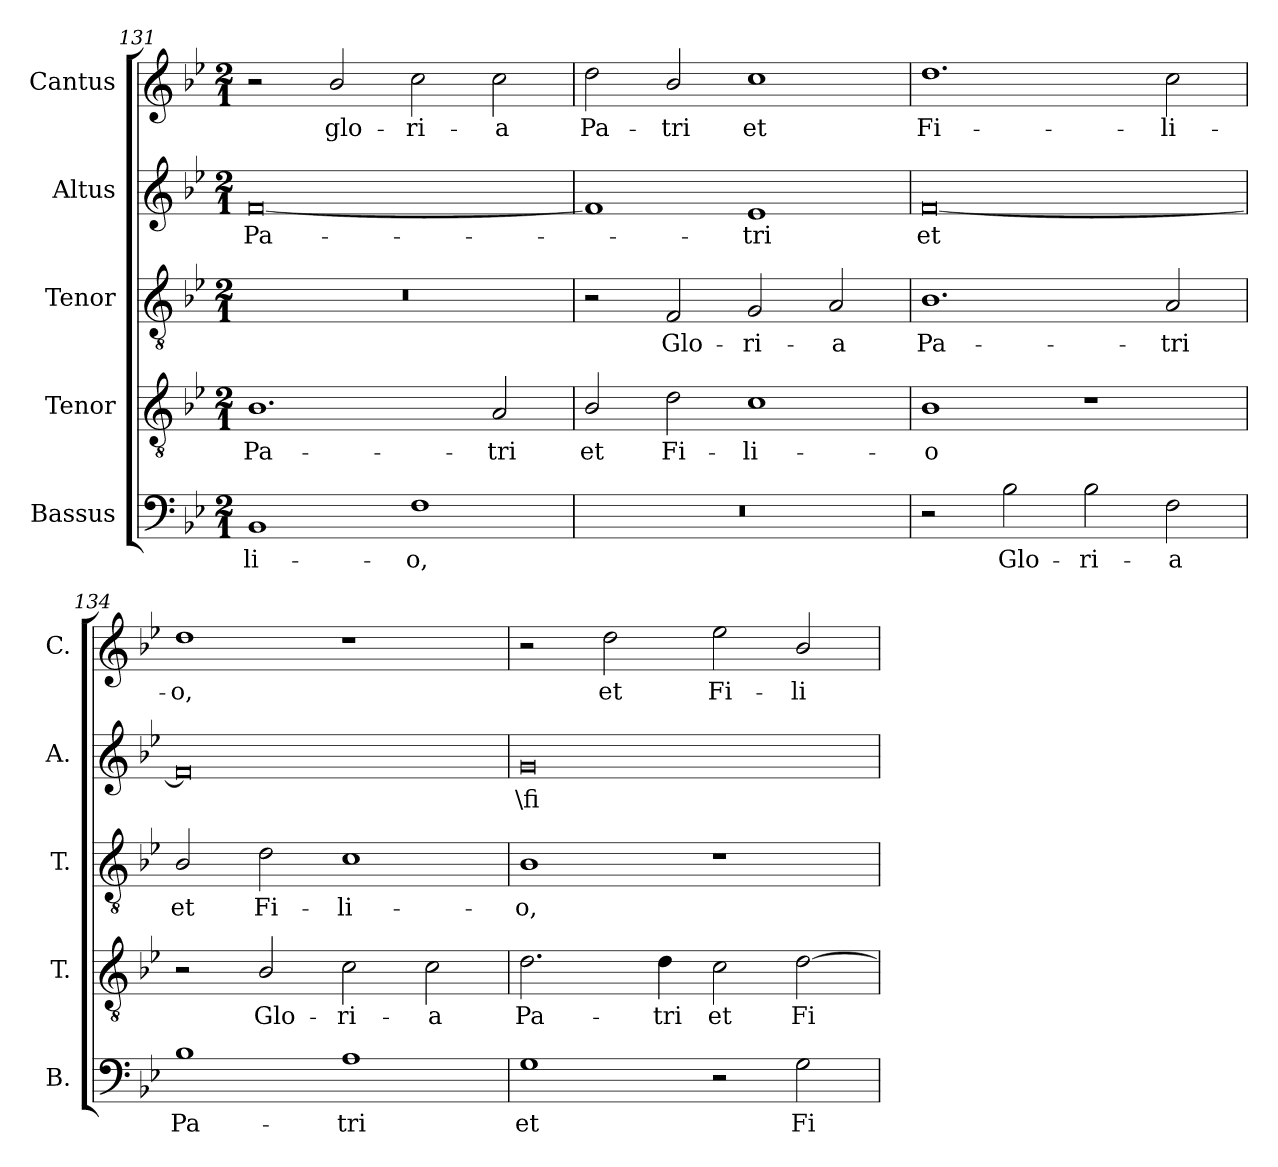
**kern	**text	**kern	**text	**kern	**text	**kern	**text	**kern	**text
*part5	*part5	*part4	*part4	*part3	*part3	*part2	*part2	*part1	*part1
*staff5	*staff5	*staff4	*staff4	*staff3	*staff3	*staff2	*staff2	*staff1	*staff1
*I"Bassus	*	*I"Tenor	*	*I"Tenor	*	*I"Altus	*	*I"Cantus	*
*I'B.	*	*I'T.	*	*I'T.	*	*I'A.	*	*I'C.	*
*clefF4	*	*clefGv2	*	*clefGv2	*	*clefG2	*	*clefG2	*
*	*	*ITrd7c12	*	*ITrd7c12	*	*	*	*	*
*k[b-e-]	*	*k[b-e-]	*	*k[b-e-]	*	*k[b-e-]	*	*k[b-e-]	*
*B-:	*	*B-:	*	*B-:	*	*B-:	*	*B-:	*
*M2/1	*	*M2/1	*	*M2/1	*	*M2/1	*	*M2/1	*
=131	=131	=131	=131	=131	=131	=131	=131	=131	=131
!	!LO:LY:b:color=#000000	!	!	!	!	!	!	!	!
!	!	!	!LO:LY:b:color=#000000	!LO:N:vis=1	!	!	!	!	!
!	!	!	!	!	!	!	!LO:LY:b:color=#000000	!	!
1BB-i	-li-	1.BB-i	Pa-	0r	.	[<0fi	Pa-	2r	.
!	!	!	!	!	!	!	!	!	!LO:LY:b:color=#000000
.	.	.	.	.	.	.	.	2b-i/	glo-
!	!LO:LY:b:color=#000000	!	!	!	!	!	!	!	!
!	!	!	!	!	!	!	!	!	!LO:LY:b:color=#000000
1Fi	-o,	.	.	.	.	.	.	2cci\	-ri-
!	!	!	!LO:LY:b:color=#000000	!	!	!	!	!	!
!	!	!	!	!	!	!	!	!	!LO:LY:b:color=#000000
.	.	2AAi/	-tri	.	.	.	.	2cci\	-a
=132	=132	=132	=132	=132	=132	=132	=132	=132	=132
!LO:N:vis=1	!	!	!	!	!	!	!	!	!
!	!	!	!LO:LY:b:color=#000000	!	!	!	!	!	!
!	!	!	!	!	!	!	!	!	!LO:LY:b:color=#000000
0r	.	2BB-i/	et	2r	.	1fi]	.	2ddi\	Pa-
!	!	!	!LO:LY:b:color=#000000	!	!	!	!	!	!
!	!	!	!	!	!LO:LY:b:color=#000000	!	!	!	!
!	!	!	!	!	!	!	!	!	!LO:LY:b:color=#000000
.	.	2Di\	Fi-	2FFi/	Glo-	.	.	2b-i/	-tri
!	!	!	!LO:LY:b:color=#000000	!	!	!	!	!	!
!	!	!	!	!	!LO:LY:b:color=#000000	!	!	!	!
!	!	!	!	!	!	!	!LO:LY:b:color=#000000	!	!
!	!	!	!	!	!	!	!	!	!LO:LY:b:color=#000000
.	.	1Ci	-li-	2GGi/	-ri-	1e-i	-tri	1cci	et
!	!	!	!	!	!LO:LY:b:color=#000000	!	!	!	!
.	.	.	.	2AAi/	-a	.	.	.	.
=133	=133	=133	=133	=133	=133	=133	=133	=133	=133
!	!	!	!LO:LY:b:color=#000000	!	!	!	!	!	!
!	!	!	!	!	!LO:LY:b:color=#000000	!	!	!	!
!	!	!	!	!	!	!	!LO:LY:b:color=#000000	!	!
!	!	!	!	!	!	!	!	!	!LO:LY:b:color=#000000
2r	.	1BB-i	-o	1.BB-i	Pa-	[<0fi	et	1.ddi	Fi-
!	!LO:LY:b:color=#000000	!	!	!	!	!	!	!	!
2B-i\	Glo-	.	.	.	.	.	.	.	.
!	!LO:LY:b:color=#000000	!	!	!	!	!	!	!	!
2B-i\	-ri-	1r	.	.	.	.	.	.	.
!	!LO:LY:b:color=#000000	!	!	!	!	!	!	!	!
!	!	!	!	!	!LO:LY:b:color=#000000	!	!	!	!
!	!	!	!	!	!	!	!	!	!LO:LY:b:color=#000000
2Fi\	-a	.	.	2AAi/	-tri	.	.	2cci\	-li-
!!LO:LB:g=z
=134	=134	=134	=134	=134	=134	=134	=134	=134	=134
!	!LO:LY:b:color=#000000	!	!	!	!	!	!	!	!
!	!	!	!	!	!LO:LY:b:color=#000000	!	!	!	!
!	!	!	!	!	!	!	!	!	!LO:LY:b:color=#000000
1B-i	Pa-	2r	.	2BB-i/	et	0fi]	.	1ddi	-o,
!	!	!	!LO:LY:b:color=#000000	!	!	!	!	!	!
!	!	!	!	!	!LO:LY:b:color=#000000	!	!	!	!
.	.	2BB-i/	Glo-	2Di\	Fi-	.	.	.	.
!	!LO:LY:b:color=#000000	!	!	!	!	!	!	!	!
!	!	!	!LO:LY:b:color=#000000	!	!	!	!	!	!
!	!	!	!	!	!LO:LY:b:color=#000000	!	!	!	!
1Ai	-tri	2Ci\	-ri-	1Ci	-li-	.	.	1r	.
!	!	!	!LO:LY:b:color=#000000	!	!	!	!	!	!
.	.	2Ci\	-a	.	.	.	.	.	.
=135	=135	=135	=135	=135	=135	=135	=135	=135	=135
!	!LO:LY:b:color=#000000	!	!	!	!	!	!	!	!
!	!	!	!LO:LY:b:color=#000000	!	!	!	!	!	!
!	!	!	!	!	!LO:LY:b:color=#000000	!	!	!	!
!	!	!	!	!	!	!	!LO:LY:b:color=#000000	!	!
1Gi	et	2.Di\	Pa-	1BB-i	-o,	0gi	\fi-	2r	.
!	!	!	!	!	!	!	!	!	!LO:LY:b:color=#000000
.	.	.	.	.	.	.	.	2ddi\	et
!	!	!	!LO:LY:b:color=#000000	!	!	!	!	!	!
.	.	4Di\	-tri	.	.	.	.	.	.
!	!	!	!LO:LY:b:color=#000000	!	!	!	!	!	!
!	!	!	!	!	!	!	!	!	!LO:LY:b:color=#000000
2r	.	2Ci\	et	1r	.	.	.	2ee-i\	Fi-
!	!LO:LY:b:color=#000000	!	!	!	!	!	!	!	!
!	!	!	!LO:LY:b:color=#000000	!	!	!	!	!	!
!	!	!	!	!	!	!	!	!	!LO:LY:b:color=#000000
2Gi\	Fi-	[>2Di\	Fi-	.	.	.	.	2b-i/	-li-
=	=	=	=	=	=	=	=	=	=
*-	*-	*-	*-	*-	*-	*-	*-	*-	*-
